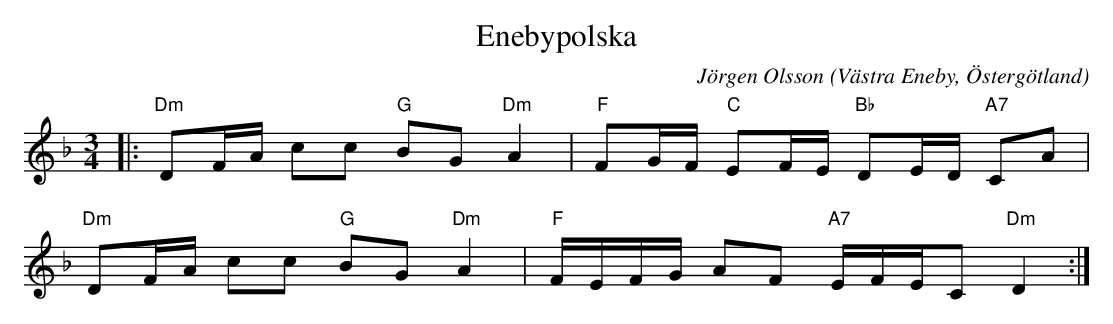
X:1
T:Enebypolska
C:Jörgen Olsson
O:Västra Eneby, Östergötland
M:3/4
L:1/8
K:Dm
|:"Dm"DF/A/ cc "G"BG"Dm"A2|"F"FG/F/ "C"EF/E/ "Bb"DE/D/ "A7"C#A|
"Dm"DF/A/ cc "G"BG"Dm"A2|"F"F/E/F/G/ AF "A7"E/F/E/C#/ "Dm"D2 :|
